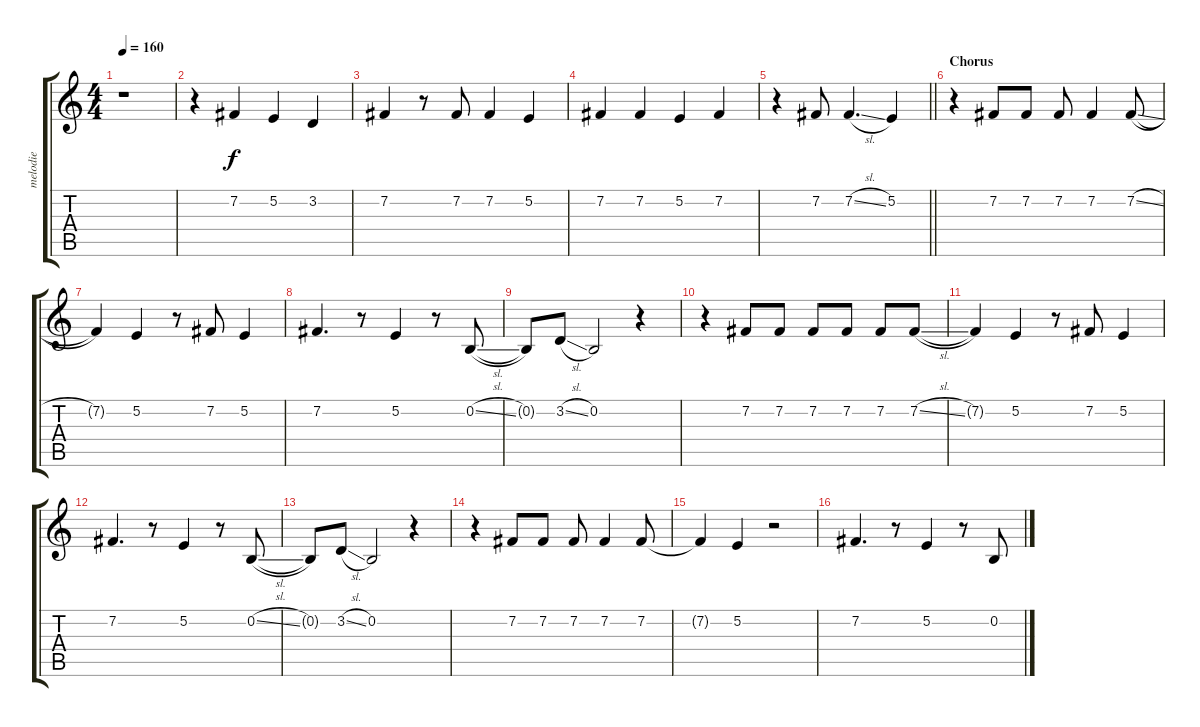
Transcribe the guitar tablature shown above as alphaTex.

\track ("melodie" "melodie") {instrument synthbrass1}
\staff {score tabs}
\tuning (E4 B3 G3 D3 A2 E2) {hide}
\ts (4 4)
\tempo 160
\clef g2
\ks c
r.1{dy f} |
r.4 7.2.4 5.2.4 3.2.4 |
7.2.4 r.8 7.2.8 7.2.4 5.2.4 |
7.2.4 7.2.4 5.2.4 7.2.4 |
\barLineRight lightlight
r.4 7.2.8 7.2{sl}.4{d} 5.2.4 |
\section ("" "Chorus")
r.4 7.2.8 7.2.8 7.2.8 7.2.4 7.2{sl}.8 |
7.2{t}.4 5.2.4 r.8 7.2.8 5.2.4 |
7.2.4{d} r.8 5.2.4 r.8 0.2{sl}.8 |
0.2{t}.8 3.2{sl}.8 0.2.2 r.4 |
r.4 7.2.8 7.2.8 7.2.8 7.2.8 7.2.8 7.2{sl}.8 |
7.2{t}.4 5.2.4 r.8 7.2.8 5.2.4 |
7.2.4{d} r.8 5.2.4 r.8 0.2{sl}.8 |
0.2{t}.8 3.2{sl}.8 0.2.2 r.4 |
r.4 7.2.8 7.2.8 7.2.8 7.2.4 7.2.8 |
7.2{t}.4 5.2.4 r.2 |
7.2.4{d} r.8 5.2.4 r.8 0.2.8
